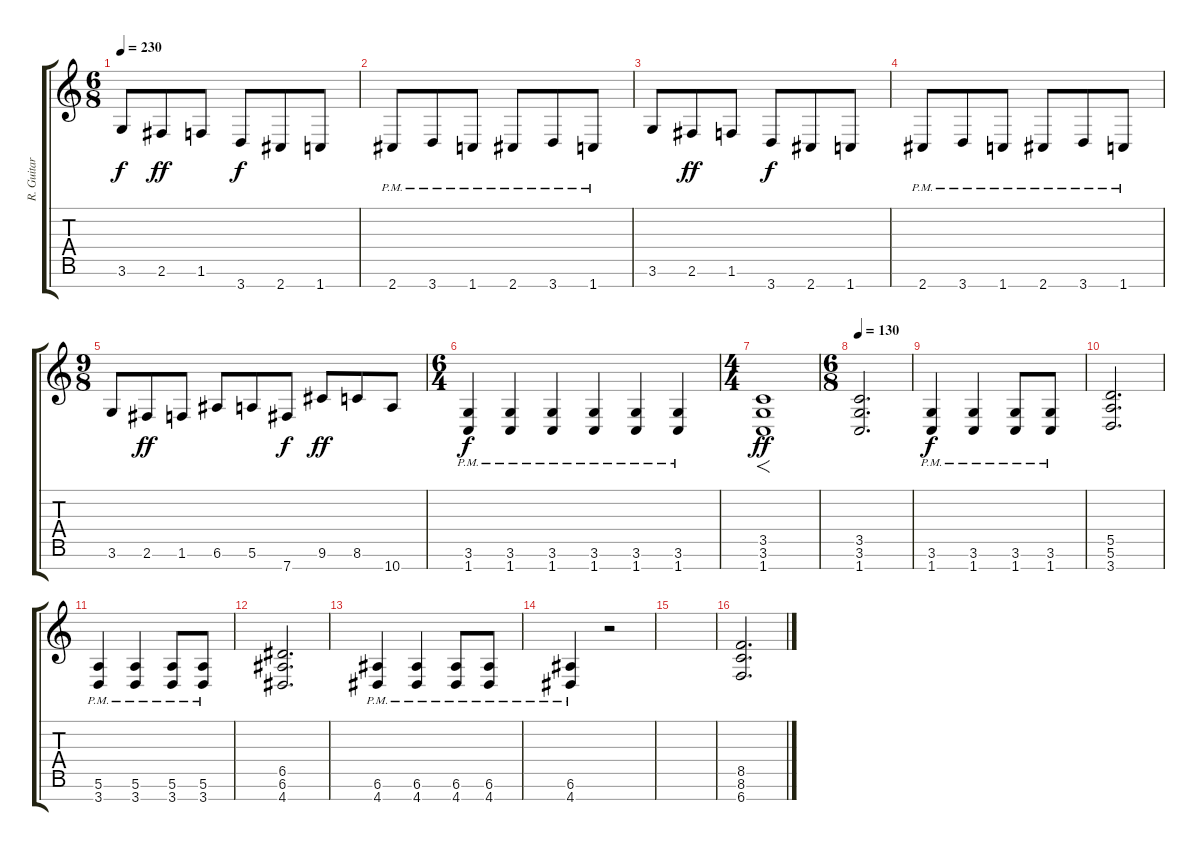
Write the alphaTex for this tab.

\track ("R. Guitar 1" "R. Guitar ") {instrument distortionguitar}
\staff {score tabs}
\tuning (E4 B3 G3 D3 A2 E2 B1) {hide}
\ts (6 8)
\tempo 230
\clef g2
\ks c
3.6.8{dy f} 2.6.8{dy ff} 1.6.8 3.7.8{dy f} 2.7.8 1.7.8 |
2.7{pm}.8 3.7{pm}.8 1.7{pm}.8 2.7{pm}.8 3.7{pm}.8 1.7{pm}.8 |
3.6.8 2.6.8{dy ff} 1.6.8 3.7.8{dy f} 2.7.8 1.7.8 |
2.7{pm}.8 3.7{pm}.8 1.7{pm}.8 2.7{pm}.8 3.7{pm}.8 1.7{pm}.8 |
\ts (9 8)
3.6.8 2.6.8{dy ff} 1.6.8 6.6.8 5.6.8 7.7.8{dy f} 9.6.8{dy ff} 8.6.8 10.7.8 |
\ts (6 4)
(3.6{pm} 1.7{pm}).4{dy f} (3.6{pm} 1.7{pm}).4 (3.6{pm} 1.7{pm}).4 (3.6{pm} 1.7{pm}).4 (3.6{pm} 1.7{pm}).4 (3.6{pm} 1.7{pm}).4 |
\ts (4 4)
(3.5 3.6 1.7).1{f dy ff balance 8} |
\ts (6 8)
\tempo 130
(3.5 3.6 1.7).2{d balance 8} |
(3.6{pm} 1.7{pm}).4{dy f} (3.6{pm} 1.7{pm}).4 (3.6{pm} 1.7{pm}).8 (3.6{pm} 1.7{pm}).8 |
(5.5 5.6 3.7).2{d} |
(5.6{pm} 3.7{pm}).4 (5.6{pm} 3.7{pm}).4 (5.6{pm} 3.7{pm}).8 (5.6{pm} 3.7{pm}).8 |
(6.5 6.6 4.7).2{d} |
(6.6{pm} 4.7{pm}).4 (6.6{pm} 4.7{pm}).4 (6.6{pm} 4.7{pm}).8 (6.6{pm} 4.7{pm}).8 |
(6.6{pm} 4.7{pm}).4 r.2 |
|
(8.5 8.6 6.7).2{d}
